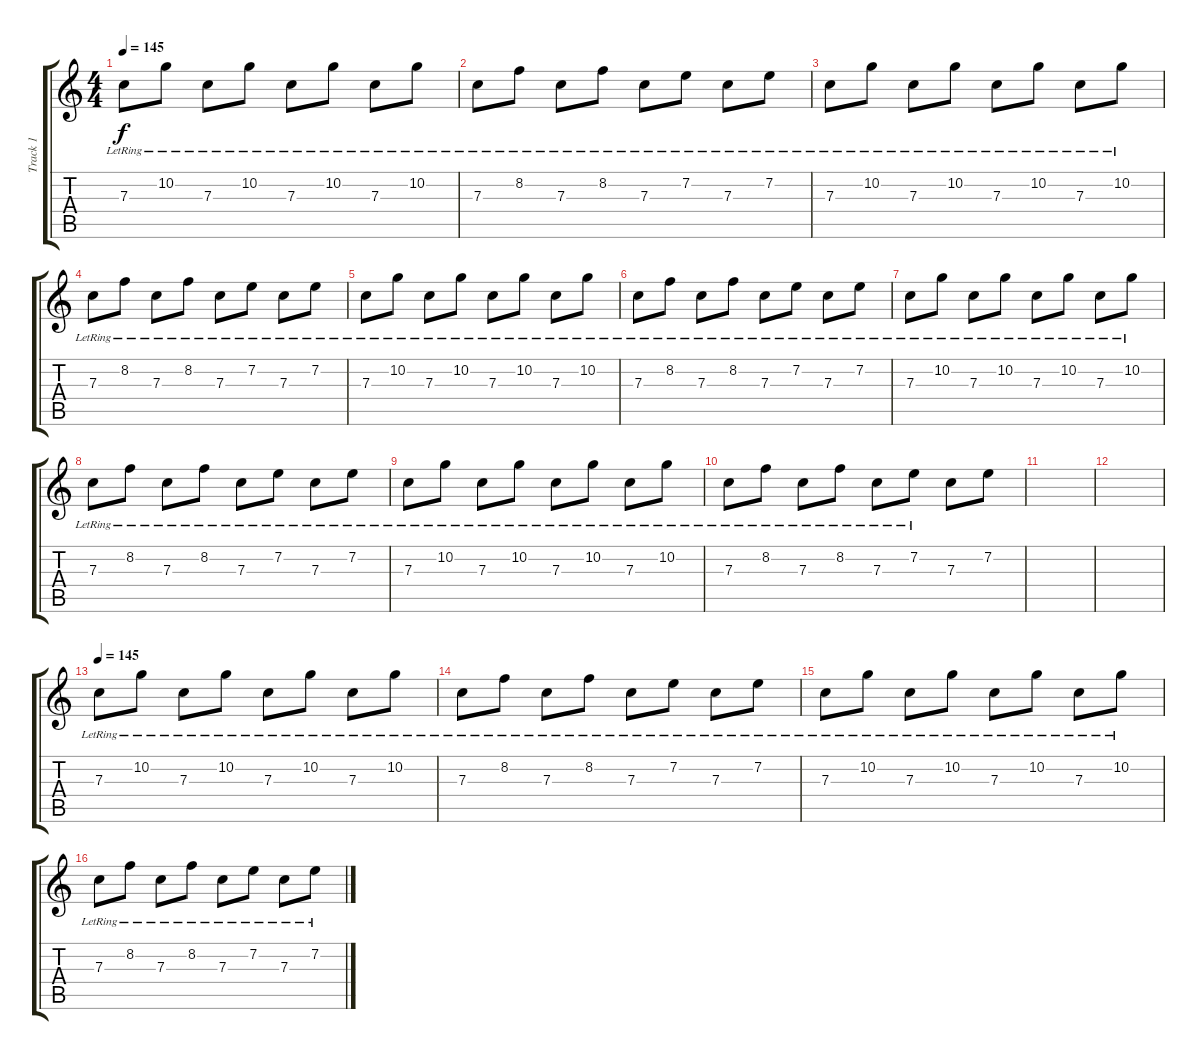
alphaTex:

\track ("Track 1" "Track 1") {instrument distortionguitar}
\staff {score tabs}
\tuning (D4 A3 F3 C3 G2 C2) {hide}
\ts (4 4)
\tempo 145
\clef g2
\ks c
7.3{lr}.8{dy f} 10.2{lr}.8 7.3{lr}.8 10.2{lr}.8 7.3{lr}.8 10.2{lr}.8 7.3{lr}.8 10.2{lr}.8 |
7.3{lr}.8 8.2{lr}.8 7.3{lr}.8 8.2{lr}.8 7.3{lr}.8 7.2{lr}.8 7.3{lr}.8 7.2{lr}.8 |
7.3{lr}.8 10.2{lr}.8 7.3{lr}.8 10.2{lr}.8 7.3{lr}.8 10.2{lr}.8 7.3{lr}.8 10.2{lr}.8 |
7.3{lr}.8 8.2{lr}.8 7.3{lr}.8 8.2{lr}.8 7.3{lr}.8 7.2{lr}.8 7.3{lr}.8 7.2{lr}.8 |
7.3{lr}.8 10.2{lr}.8 7.3{lr}.8 10.2{lr}.8 7.3{lr}.8 10.2{lr}.8 7.3{lr}.8 10.2{lr}.8 |
7.3{lr}.8 8.2{lr}.8 7.3{lr}.8 8.2{lr}.8 7.3{lr}.8 7.2{lr}.8 7.3{lr}.8 7.2{lr}.8 |
7.3{lr}.8 10.2{lr}.8 7.3{lr}.8 10.2{lr}.8 7.3{lr}.8 10.2{lr}.8 7.3{lr}.8 10.2{lr}.8 |
7.3{lr}.8 8.2{lr}.8 7.3{lr}.8 8.2{lr}.8 7.3{lr}.8 7.2{lr}.8 7.3{lr}.8 7.2{lr}.8 |
7.3{lr}.8 10.2{lr}.8 7.3{lr}.8 10.2{lr}.8 7.3{lr}.8 10.2{lr}.8 7.3{lr}.8 10.2{lr}.8 |
7.3{lr}.8 8.2{lr}.8 7.3{lr}.8 8.2{lr}.8 7.3{lr}.8 7.2{lr}.8 7.3.8 7.2.8 |
|
|
\tempo 145
7.3{lr}.8 10.2{lr}.8 7.3{lr}.8 10.2{lr}.8 7.3{lr}.8 10.2{lr}.8 7.3{lr}.8 10.2{lr}.8 |
7.3{lr}.8 8.2{lr}.8 7.3{lr}.8 8.2{lr}.8 7.3{lr}.8 7.2{lr}.8 7.3{lr}.8 7.2{lr}.8 |
7.3{lr}.8 10.2{lr}.8 7.3{lr}.8 10.2{lr}.8 7.3{lr}.8 10.2{lr}.8 7.3{lr}.8 10.2{lr}.8 |
7.3{lr}.8 8.2{lr}.8 7.3{lr}.8 8.2{lr}.8 7.3{lr}.8 7.2{lr}.8 7.3{lr}.8 7.2{lr}.8
